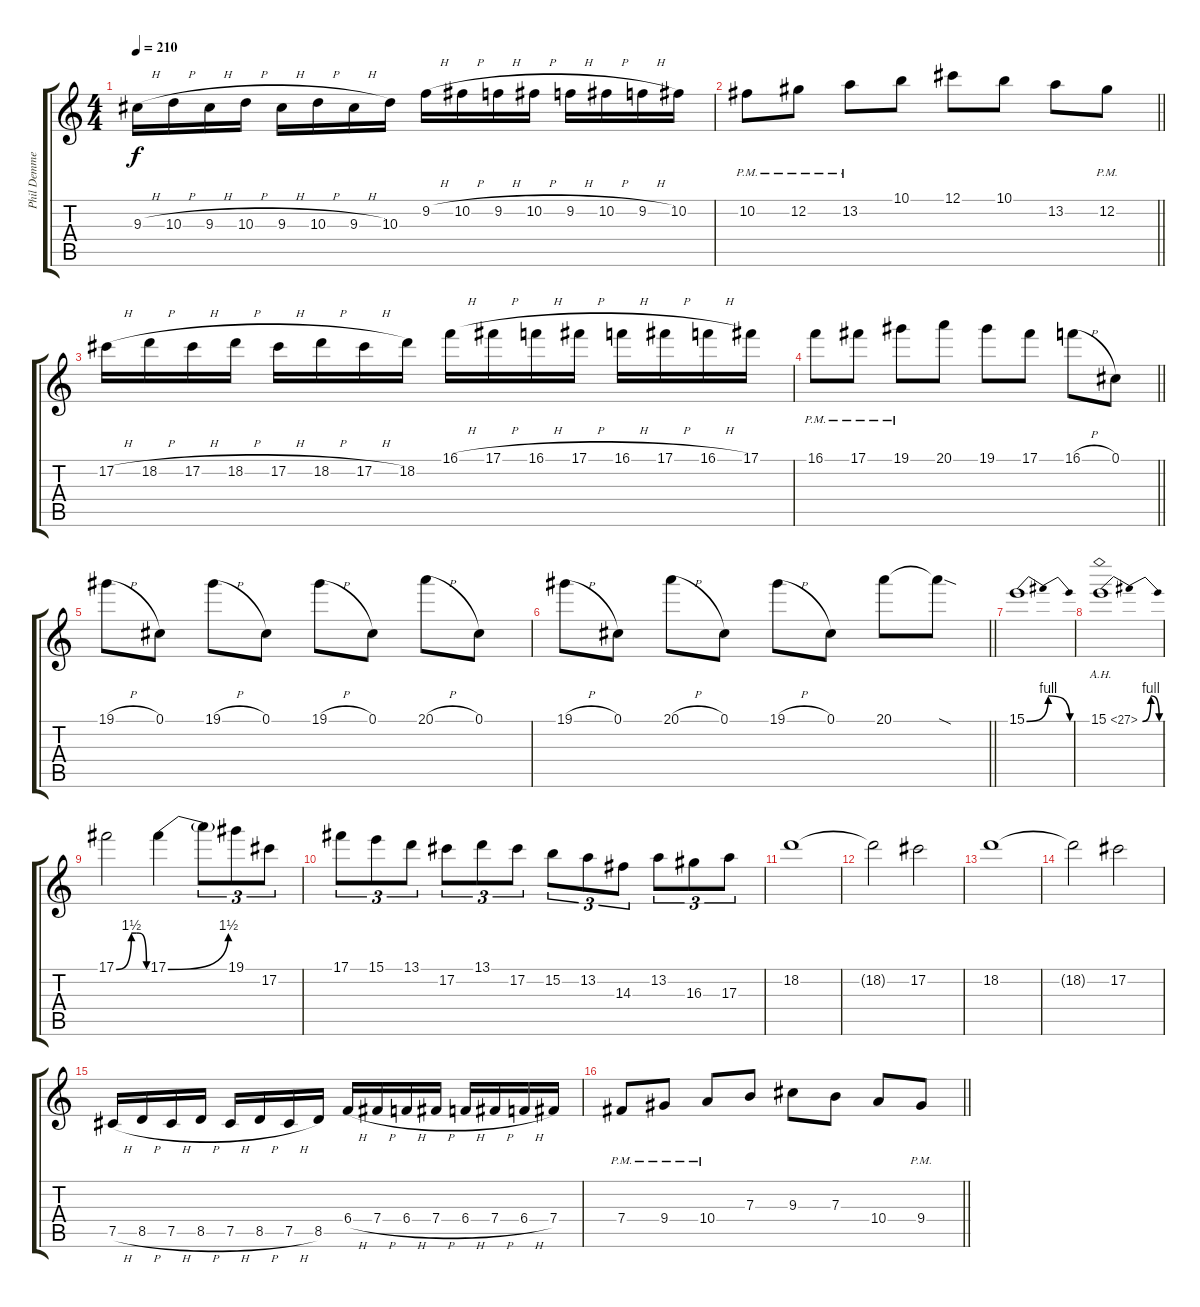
\track ("Phil Demmel" "Phil Demme") {instrument distortionguitar}
\staff {score tabs}
\tuning (Db4 Ab3 E3 B2 Gb2 Db2) {hide}
\ts (4 4)
\tempo 210
\clef g2
\ks c
9.3{h}.16{dy f} 10.3{h}.16 9.3{h}.16 10.3{h}.16 9.3{h}.16 10.3{h}.16 9.3{h}.16 10.3.16 9.2{h}.16 10.2{h}.16 9.2{h}.16 10.2{h}.16 9.2{h}.16 10.2{h}.16 9.2{h}.16 10.2.16 |
\barLineRight lightlight
10.2{pm}.8 12.2{pm}.8 13.2{pm}.8 10.1.8 12.1.8 10.1.8 13.2.8 12.2{pm}.8 |
17.2{h}.16 18.2{h}.16 17.2{h}.16 18.2{h}.16 17.2{h}.16 18.2{h}.16 17.2{h}.16 18.2.16 16.1{h}.16 17.1{h}.16 16.1{h}.16 17.1{h}.16 16.1{h}.16 17.1{h}.16 16.1{h}.16 17.1.16 |
\barLineRight lightlight
16.1{pm}.8 17.1{pm}.8 19.1{pm}.8 20.1.8 19.1.8 17.1.8 16.1{h}.8 0.1.8 |
19.1{h}.8 0.1.8 19.1{h}.8 0.1.8 19.1{h}.8 0.1.8 20.1{h}.8 0.1.8 |
\barLineRight lightlight
19.1{h}.8 0.1.8 20.1{h}.8 0.1.8 19.1{h}.8 0.1.8 20.1.8 20.1{sod t}.8 |
15.1{be (bendrelease 0 0 15 4 45 4 60 0)}.1 |
15.1{be (bendrelease 0 0 15 4 45 4 60 0) ah 12}.1 |
17.1{be (custom 0 0 30 6 40 6 45 6 60 0)}.2 17.1{be (bend 0 0 60 6)}.4 17.1{t}.8{tu (3 2)} 19.1.8{tu (3 2)} 17.2.8{tu (3 2)} |
17.1.8{tu (3 2)} 15.1.8{tu (3 2)} 13.1.8{tu (3 2)} 17.2.8{tu (3 2)} 13.1.8{tu (3 2)} 17.2.8{tu (3 2)} 15.2.8{tu (3 2)} 13.2.8{tu (3 2)} 14.3.8{tu (3 2)} 13.2.8{tu (3 2)} 16.3.8{tu (3 2)} 17.3.8{tu (3 2)} |
18.2.1 |
18.2{t}.2 17.2.2 |
18.2.1 |
18.2{t}.2 17.2.2 |
7.5{h}.16 8.5{h}.16 7.5{h}.16 8.5{h}.16 7.5{h}.16 8.5{h}.16 7.5{h}.16 8.5.16 6.4{h}.16 7.4{h}.16 6.4{h}.16 7.4{h}.16 6.4{h}.16 7.4{h}.16 6.4{h}.16 7.4.16 |
\barLineRight lightlight
7.4{pm}.8 9.4{pm}.8 10.4{pm}.8 7.3.8 9.3.8 7.3.8 10.4.8 9.4{pm}.8
